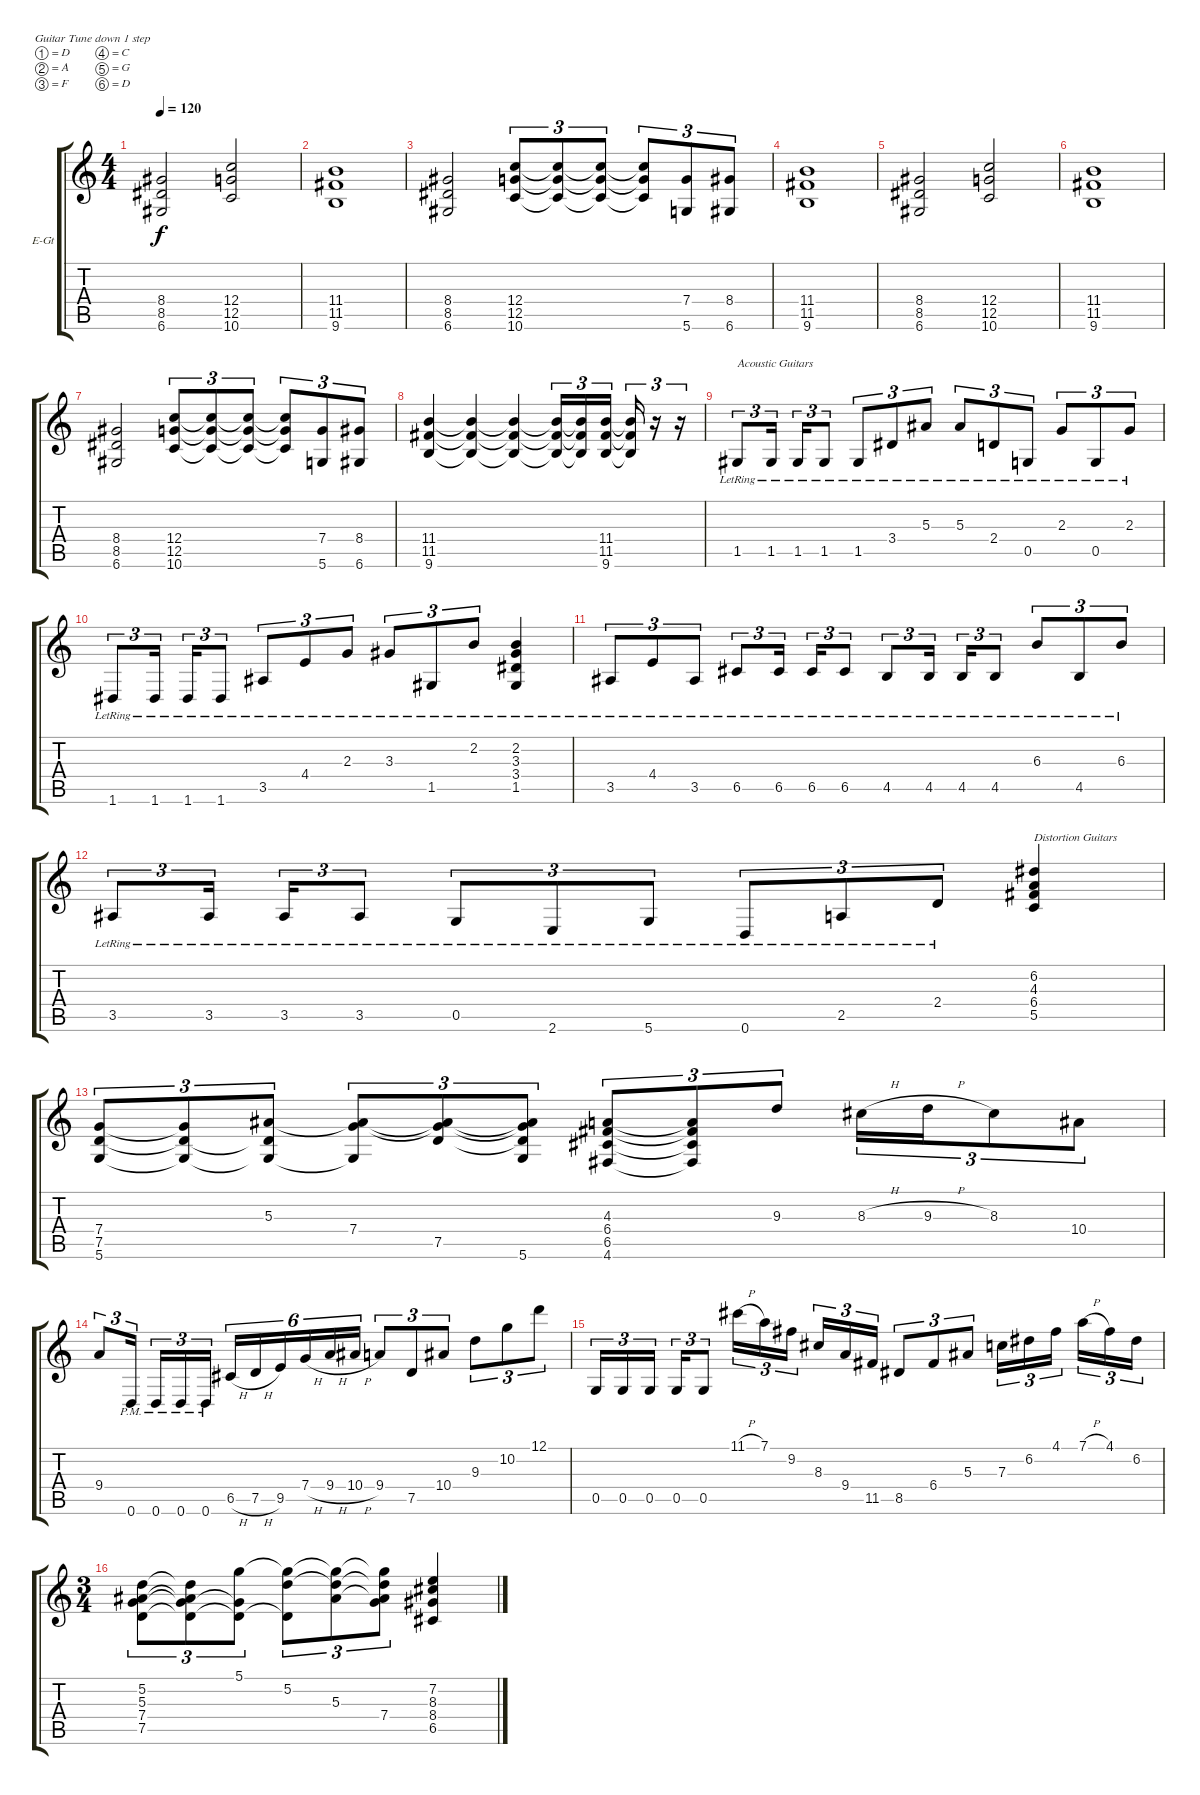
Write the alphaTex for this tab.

\bracketExtendMode groupsimilarinstruments
\firstSystemTrackNameOrientation horizontal
\otherSystemsTrackNameOrientation horizontal
\track ("Guitar 2" "E-Gt") {solo instrument distortionguitar}
\staff {score tabs}
\tuning (D4 A3 F3 C3 G2 D2)
\ts (4 4)
\tempo 120
\clef g2
\ks c
(8.4 8.5 6.6).2{dy f} (12.4 12.5 10.6).2 |
(11.4 11.5 9.6).1 |
(8.4 8.5 6.6).2 (12.4 12.5 10.6).8{tu (3 2)} (12.4{t} 12.5{t} 10.6{t}).8{tu (3 2)} (12.4{t} 12.5{t} 10.6{t}).8{tu (3 2)} (12.4{t} 12.5{t} 10.6{t}).8{tu (3 2)} (7.4 5.6).8{tu (3 2)} (8.4 6.6).8{tu (3 2)} |
(11.4 11.5 9.6).1 |
(8.4 8.5 6.6).2 (12.4 12.5 10.6).2 |
(11.4 11.5 9.6).1 |
(8.4 8.5 6.6).2 (12.4 12.5 10.6).8{tu (3 2)} (12.4{t} 12.5{t} 10.6{t}).8{tu (3 2)} (12.4{t} 12.5{t} 10.6{t}).8{tu (3 2)} (12.4{t} 12.5{t} 10.6{t}).8{tu (3 2)} (7.4 5.6).8{tu (3 2)} (8.4 6.6).8{tu (3 2)} |
(11.4 11.5 9.6).4 (11.4{t} 11.5{t} 9.6{t}).4 (11.4{t} 11.5{t} 9.6{t}).4 (11.4{t} 11.5{t} 9.6{t}).16{tu (3 2)} (11.4{t} 11.5{t} 9.6{t}).16{tu (3 2)} (11.4 11.5 9.6).16{tu (3 2)} (11.4{t} 11.5{t} 9.6{t}).16{tu (3 2)} r.16{tu (3 2)} r.16{tu (3 2)} |
1.5{lr}.8{tu (3 2) txt "Acoustic Guitars"} 1.5{lr}.16{tu (3 2)} 1.5{lr}.16{tu (3 2)} 1.5{lr}.8{tu (3 2)} 1.5{lr}.8{tu (3 2)} 3.4{lr}.8{tu (3 2)} 5.3{lr}.8{tu (3 2)} 5.3{lr}.8{tu (3 2)} 2.4{lr}.8{tu (3 2)} 0.5{lr}.8{tu (3 2)} 2.3{lr}.8{tu (3 2)} 0.5{lr}.8{tu (3 2)} 2.3{lr}.8{tu (3 2)} |
1.6{lr}.8{tu (3 2)} 1.6{lr}.16{tu (3 2)} 1.6{lr}.16{tu (3 2)} 1.6{lr}.8{tu (3 2)} 3.5{lr}.8{tu (3 2)} 4.4{lr}.8{tu (3 2)} 2.3{lr}.8{tu (3 2)} 3.3{lr}.8{tu (3 2)} 1.5{lr}.8{tu (3 2)} 2.2{lr}.8{tu (3 2)} (2.2{lr} 3.3{lr} 3.4{lr} 1.5{lr}).4 |
3.5{lr}.8{tu (3 2)} 4.4{lr}.8{tu (3 2)} 3.5{lr}.8{tu (3 2)} 6.5{lr}.8{tu (3 2)} 6.5{lr}.16{tu (3 2)} 6.5{lr}.16{tu (3 2)} 6.5{lr}.8{tu (3 2)} 4.5{lr}.8{tu (3 2)} 4.5{lr}.16{tu (3 2)} 4.5{lr}.16{tu (3 2)} 4.5{lr}.8{tu (3 2)} 6.3{lr}.8{tu (3 2)} 4.5{lr}.8{tu (3 2)} 6.3{lr}.8{tu (3 2)} |
3.5{lr}.8{tu (3 2)} 3.5{lr}.16{tu (3 2)} 3.5{lr}.16{tu (3 2)} 3.5{lr}.8{tu (3 2)} 0.5{lr}.8{tu (3 2)} 2.6{lr}.8{tu (3 2)} 5.6{lr}.8{tu (3 2)} 0.6{lr}.8{tu (3 2)} 2.5{lr}.8{tu (3 2)} 2.4{lr}.8{tu (3 2)} (6.2 4.3 6.4 5.5).4{txt "Distortion Guitars"} |
(7.4 7.5 5.6).8{tu (3 2)} (7.4{t} 7.5{t} 5.6{t}).8{tu (3 2)} (5.3 7.5{t} 5.6{t}).8{tu (3 2)} (5.3{t} 7.4 5.6{t}).8{tu (3 2)} (5.3{t} 7.4{t} 7.5).8{tu (3 2)} (5.3{t} 7.4{t} 7.5{t} 5.6).8{tu (3 2)} (4.3 6.4 6.5 4.6).8{tu (3 2)} (4.3{t} 6.4{t} 6.5{t} 4.6{t}).8{tu (3 2)} 9.3.8{tu (3 2)} 8.3{h}.16{tu (3 2)} 9.3{h}.16{tu (3 2)} 8.3.8{tu (3 2)} 10.4.8{tu (3 2)} |
9.4.8{tu (3 2)} 0.6{pm}.16{tu (3 2)} 0.6{pm}.16{tu (3 2)} 0.6{pm}.16{tu (3 2)} 0.6{pm}.16{tu (3 2)} 6.5{h}.16{tu (6 4)} 7.5{h}.16{tu (6 4)} 9.5.16{tu (6 4)} 7.4{h}.16{tu (6 4)} 9.4{h}.16{tu (6 4)} 10.4{h}.16{tu (6 4)} 9.4.8{tu (3 2)} 7.5.8{tu (3 2)} 10.4.8{tu (3 2)} 9.3.8{tu (3 2)} 10.2.8{tu (3 2)} 12.1.8{tu (3 2)} |
0.5.16{tu (3 2)} 0.5.16{tu (3 2)} 0.5.16{tu (3 2)} 0.5.16{tu (3 2)} 0.5.8{tu (3 2)} 11.1{h}.16{tu (3 2)} 7.1.16{tu (3 2)} 9.2.16{tu (3 2)} 8.3.16{tu (3 2)} 9.4.16{tu (3 2)} 11.5.16{tu (3 2)} 8.5.8{tu (3 2)} 6.4.8{tu (3 2)} 5.3.8{tu (3 2)} 7.3.16{tu (3 2)} 6.2.16{tu (3 2)} 4.1.16{tu (3 2)} 7.1{h}.16{tu (3 2)} 4.1.16{tu (3 2)} 6.2.16{tu (3 2)} |
\ts (3 4)
\beaming (8 2 2 2)
(5.2 5.3 7.4 7.5).8{tu (3 2)} (5.2{t} 5.3{t} 7.4{t} 7.5{t}).8{tu (3 2)} (5.1 7.4{t} 7.5{t}).8{tu (3 2)} (5.1{t} 5.2 7.5{t}).8{tu (3 2)} (5.1{t} 5.2{t} 5.3).8{tu (3 2)} (5.1{t} 5.2{t} 5.3{t} 7.4).8{tu (3 2)} (7.2 8.3 8.4 6.5).4
